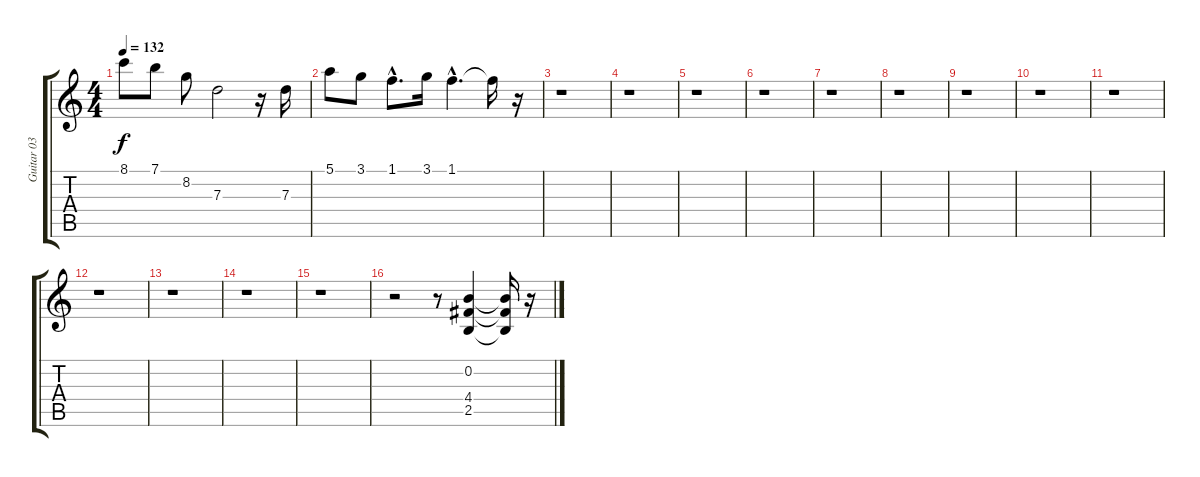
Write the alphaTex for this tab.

\track ("Guitar 03" "Guitar 03") {instrument distortionguitar}
\staff {score tabs}
\tuning (E4 B3 G3 D3 A2 E2) {hide}
\ts (4 4)
\tempo 132
\clef g2
\ks c
8.1.8{dy f} 7.1.8 8.2.8 7.3.2 r.16 7.3.16 |
5.1.8 3.1.8 1.1{hac}.8{d} 3.1.16 1.1{hac}.4{d} 1.1{t}.16 r.16 |
r.1 |
r.1 |
r.1 |
r.1 |
r.1 |
r.1 |
r.1 |
r.1 |
r.1 |
r.1 |
r.1 |
r.1 |
r.1 |
r.2 r.8 (0.2 4.4 2.5).4 (0.2{t} 4.4{t} 2.5{t}).16 r.16
